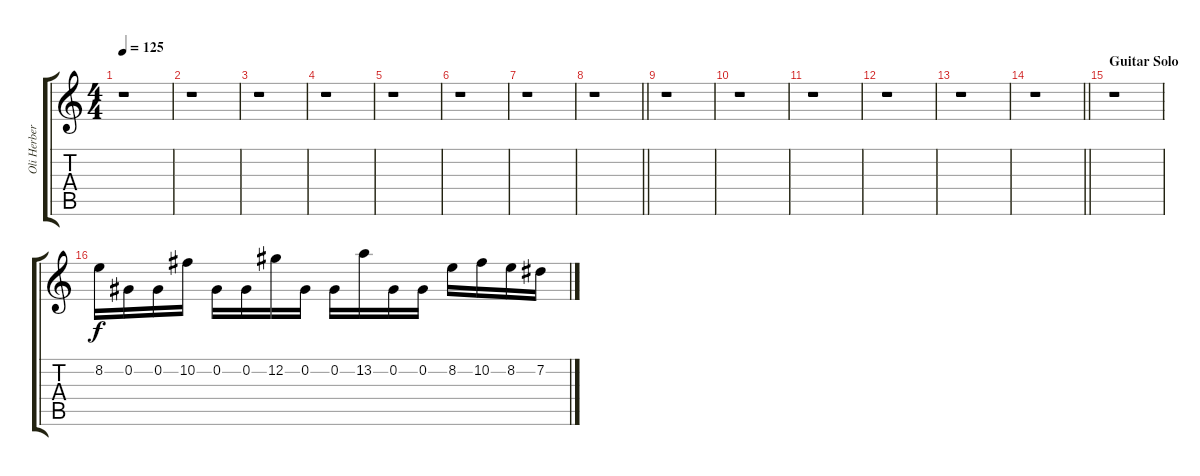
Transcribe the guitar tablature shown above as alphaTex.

\track ("Oli Herbert (Harmony)" "Oli Herber") {instrument overdrivenguitar}
\staff {score tabs}
\tuning (Db4 Ab3 E3 B2 Gb2 Db2) {hide}
\ts (4 4)
\tempo 125
\clef g2
\ks c
r.1{dy f} |
r.1 |
r.1 |
r.1 |
r.1 |
r.1 |
r.1 |
\barLineRight lightlight
r.1 |
\section ("" "")
r.1 |
r.1 |
r.1 |
r.1 |
r.1 |
\barLineRight lightlight
r.1 |
\section ("" "Guitar Solo")
r.1 |
8.2.16 0.2.16 0.2.16 10.2.16 0.2.16 0.2.16 12.2.16 0.2.16 0.2.16 13.2.16 0.2.16 0.2.16 8.2.16 10.2.16 8.2.16 7.2.16
